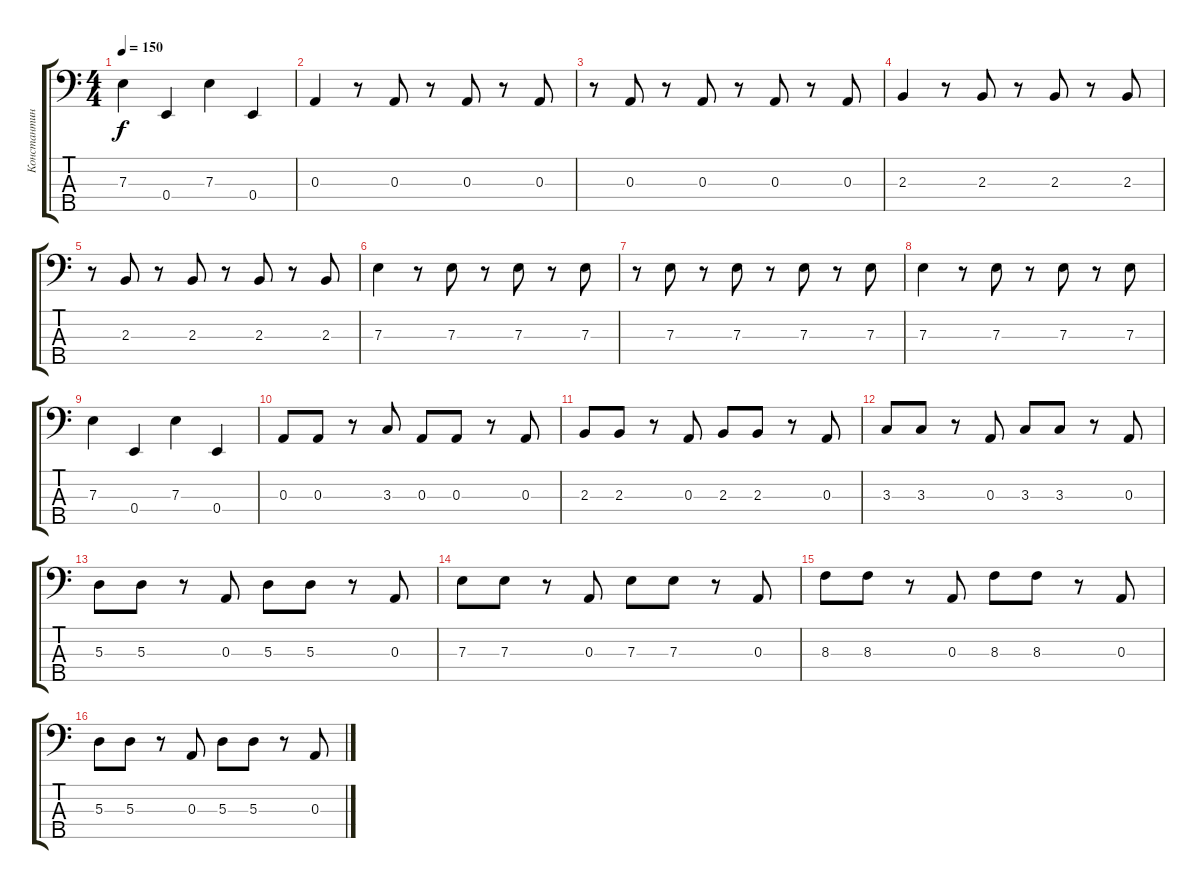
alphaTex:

\track ("Константин Бекрев" "Константин") {instrument electricbasspick}
\staff {score tabs}
\tuning (G2 D2 A1 E1 B0) {hide}
\ts (4 4)
\tempo 150
\clef f4
\ks c
7.3.4{dy f} 0.4.4 7.3.4 0.4.4 |
0.3.4 r.8 0.3.8 r.8 0.3.8 r.8 0.3.8 |
r.8 0.3.8 r.8 0.3.8 r.8 0.3.8 r.8 0.3.8 |
2.3.4 r.8 2.3.8 r.8 2.3.8 r.8 2.3.8 |
r.8 2.3.8 r.8 2.3.8 r.8 2.3.8 r.8 2.3.8 |
7.3.4 r.8 7.3.8 r.8 7.3.8 r.8 7.3.8 |
r.8 7.3.8 r.8 7.3.8 r.8 7.3.8 r.8 7.3.8 |
7.3.4 r.8 7.3.8 r.8 7.3.8 r.8 7.3.8 |
7.3.4 0.4.4 7.3.4 0.4.4 |
0.3.8 0.3.8 r.8 3.3.8 0.3.8 0.3.8 r.8 0.3.8 |
2.3.8 2.3.8 r.8 0.3.8 2.3.8 2.3.8 r.8 0.3.8 |
3.3.8 3.3.8 r.8 0.3.8 3.3.8 3.3.8 r.8 0.3.8 |
5.3.8 5.3.8 r.8 0.3.8 5.3.8 5.3.8 r.8 0.3.8 |
7.3.8 7.3.8 r.8 0.3.8 7.3.8 7.3.8 r.8 0.3.8 |
8.3.8 8.3.8 r.8 0.3.8 8.3.8 8.3.8 r.8 0.3.8 |
5.3.8 5.3.8 r.8 0.3.8 5.3.8 5.3.8 r.8 0.3.8
